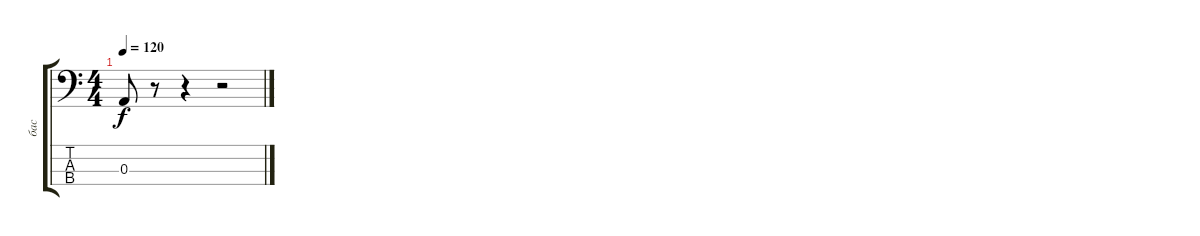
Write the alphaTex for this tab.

\track ("бас" "бас") {instrument electricbasspick}
\staff {score tabs}
\tuning (G2 D2 A1 E1) {hide}
\ts (4 4)
\tempo 120
\clef f4
\ks c
0.3.8{dy f} r.8 r.4 r.2
